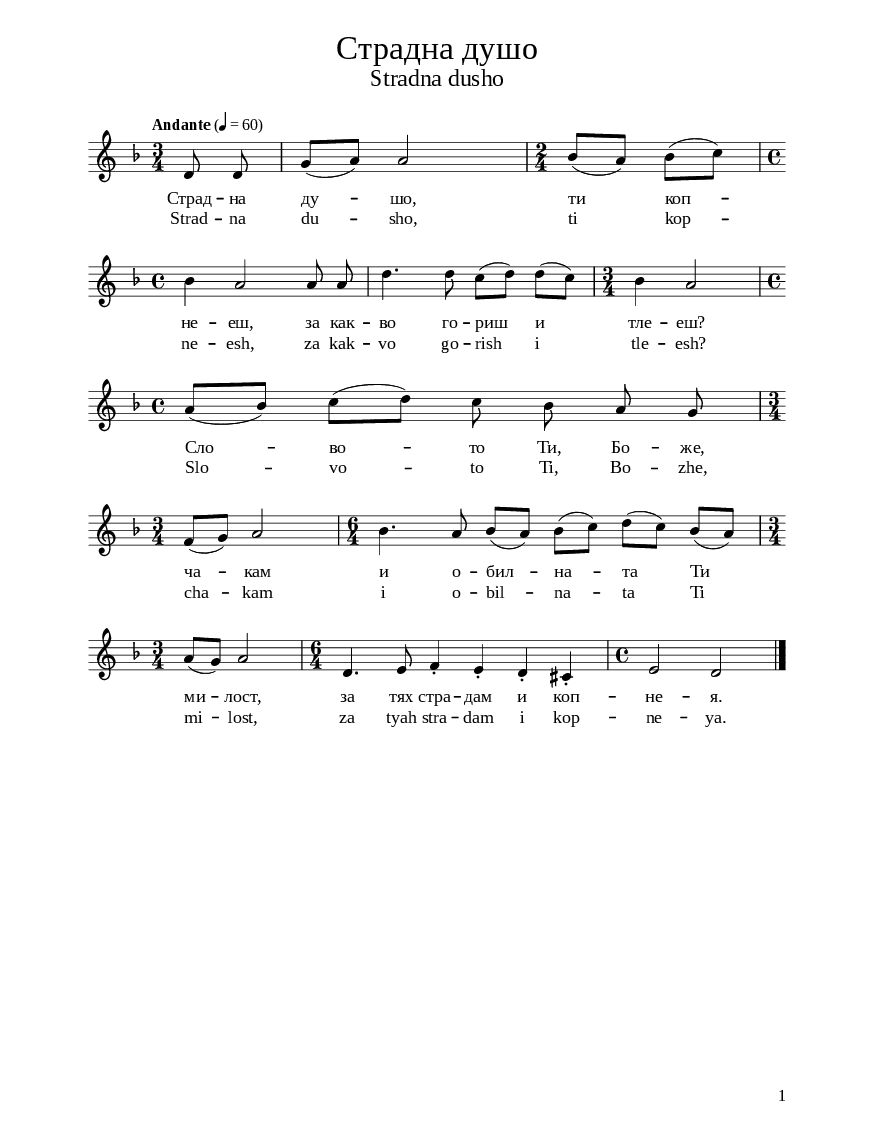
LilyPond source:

\version "2.22.1"

% include paper part and global functions
\include "include/globals.ily"

\bookpart {
  \include "include/bookpart-paper.ily"
  \score {
    \include "include/score-layout.ily"

    \new Voice \absolute {
      \clef treble
      \key d \minor
      \time 3/4
      \tempoFunc "Andante" 4 "60"
      \autoBeamOff
      \partial 4
      d'8 d' | g'8 ([ a' ]) a'2 | \time 2/4 bes'8 ([ a' ])  bes' ([ c'' ])  | \break
      
      \time 4/4 bes'4 a'2 a'8 a' | 
      d''4. d''8 c'' ([ d'' ]) d'' ([ c'' ]) \time 3/4  bes'4 a'2 |\break 
      \time 4/4  a'8 ([ bes' ]) c'' ([ d'' ]) c'' bes' a' g' \break |
      \time 3/4  f'8 ([ g' ]) a'2 | \time 6/4  bes'4. a'8 bes' ([ a' ]) bes' ([ c'' ]) d'' ([ c'' ]) bes' ([ a' ]) \break |
      \time 3/4  |a'8 ([ g'8 ]) a'2 | \time 6/4  d'4. e'8 f'4\staccato e'4\staccato d'\staccato cis'\staccato | \time 4/4  e'2 d' | \bar "|." \break

    }

    \addlyrics {
      Страд -- на
      ду -- шо, ти коп -- не -- еш, за как -- во го --
      риш и тле -- еш? Сло -- во -- то Ти, Бо -- же,
      ча -- кам и о -- бил -- на -- та Ти ми -- лост,
      за тях стра -- дам и коп -- не -- я.}
      \addlyrics {
        Strad -- na
        du -- sho, ti kop -- ne -- esh, za kak -- vo go --
        rish i tle -- esh? Slo -- vo -- to Ti, Bo -- zhe,
        cha -- kam i o -- bil -- na -- ta Ti mi -- lost,
        za tyah stra -- dam i kop -- ne -- ya.
      }


      \header {
        title = \titleFunc "Страдна душо" "Stradna dusho"
      }

      \midi{}

    } % score

    \pageBreak

    \markup \fontsize #bgCoupletFontSize {
      \hspace #1
      \override #`(baseline-skip . ,bgCoupletBaselineSkip)
      \column {
        \line {   2. И гладувам, и жадувам,}

        \line {   "   " тях очаквам денонощно.}

        \line {   "   " Ти ме, Боже, благославяй,}

        \line {   "   " при Теб близо аз да бъда}

        \line {   "   " и утеха в Теб да найда.}
        \line { " " }

        \line {   3. Твоя светъл лик да гледам}

        \line {   "   " и величието Твое;}

        \line {   "   " да науча Теб да любя.}

        \line {   "   " таз Любов към Тебе, Боже,}

        \line {   "   " да намеря мощна сила.}

        \line { " " }

        \line {   4. Във подвизи – съвършенство}

        \line {   "   " да познавам милостта Ти,}

        \line {   "   " превеликата Ти тайна,}

        \line {   "   " що разкрива на човека}

        \line {   "   " суетата на живота.}
        \line { " " }
        \line {    5. Всичко грешно на Земята}

        \line {   "   " е преходно, мимолетно.}

        \line {   "   " Само Ти си вечен, Боже,}

        \line {   "   " Тебе хвалим, Тебе славим,}

        \line {   "   " Теб ще славят вековете.}
      }

      \hspace #5
      \override #`(baseline-skip . ,bgCoupletBaselineSkip)
      \column {
        \line {   2. I gladuvam, i zhaduvam }

        \line {   "   "tyah ochakvam denonoshtno.}

        \line {   "   "Ti me, Bozhe, blagoslavyay,}

        \line {   "   "pri Teb blizo az da bada}

        \line {   "   "i uteha v Teb da nayda.}

        \line { " " }

        \line {  3. Tvoya svetal lik da gledam}

        \line {   "   "i velichieto Tvoe,}

        \line {   "   "da naucha Teb da lyubya.}

        \line {   "   "taz Lyubov kam Tebe, Bozhe,}

        \line {   "   "da namerya moshtna sila.}

        \line { " " }

        \line {  4. Vav podvizi – savarshenstvo}

        \line {   "   "da poznavam milostta Ti,}

        \line {   "   "prevelikata Ti tayna,}

        \line {   "   "shto razkriva na choveka}

        \line {   "   "suetata na zhivota.}

        \line { " " }

        \line {  5. Vsichko greshno na Zemyata}

        \line {   "   "e prehodno, mimoletno.}

        \line {   "   "Samo Ti si vechen, Bozhe:}

        \line {   "   "Tebe hvalim, Tebe slavim,}

        \line {   "   "Teb shte slavyat vekovete.}
      } %column
    } % markup

    \pageBreak

    % include foreign translation(s) of the song
    \version "2.22.1"

\markup \fill-line { \fontsize #deTitleFontSize "Leidende Seele" }
\markup \null
\markup \null
\markup \fontsize #deCoupletFontSize {
  \hspace #10
  \override #`(baseline-skip . ,deCoupletBaselineSkip)
  \column {
    \line { " " }

    \line {  1.  Leidende Seele, die du dich sehnst:}

    \line {   "   " Wofür brennst und glühst du? }

    \line {   "   "Ich warte auf Dein Wort, oh Gott,}

    \line {   "   "und auf Deine reichliche Barmherzigkeit. }

    \line {   "   "Dafür leide ich, danach sehne ich mich.}

    \line { " " }
    \line {   2.  Und ich hungere und ich dürste, }

    \line {   "   "ich erwarte dies Tag und Nacht. }

    \line {   "   "Segne mich Gott, }

    \line {   "   "auf dass ich Dir nahe bin }

    \line {   "   "und bei Dir Trost finde.}

    \line { " " }
    \line {   3.  Ich schaue Dein lichtvolles Antlitz }

    \line {   "   "und Deine Größe,}

    \line {   "   "auf dass ich Dich lieben lerne. }

    \line {   "   "Möge ich in dieser Liebe Deine machtvolle Kraft finden.}

    \line { " " }
    \line { 4.  In den Heldentaten und der Vollkommenheit }

    \line {   "   "möge ich Deine Barmherzigkeit erkennen,}

    \line {   "   "Dein allmächtiges Geheimnis,}

    \line {   "   "das dem Menschen Eitelkeit des Lebens}

    \line {   "   "offenbart. }

    \line { " " }
    \line {   5. Alles Sündige auf der Erde}

    \line {   "   "ist vergänglich und flüchtig.}

    \line {   "   "Nur Du Gott, bist ewig:}

    \line {   "   "Wir loben Dich, wir lobpreisen Dich,}

    \line {   "   "Dich wird die Ewigkeit lobpreisen.}

  }
}


%{
convert-ly (GNU LilyPond) 2.22.1  convert-ly: Processing `'...
Applying conversion: 2.19.2, 2.19.7, 2.19.11, 2.19.16, 2.19.22,
2.19.24, 2.19.28, 2.19.29, 2.19.32, 2.19.40, 2.19.46, 2.19.49,
2.19.80, 2.22.1
%}


  } % bookpart
